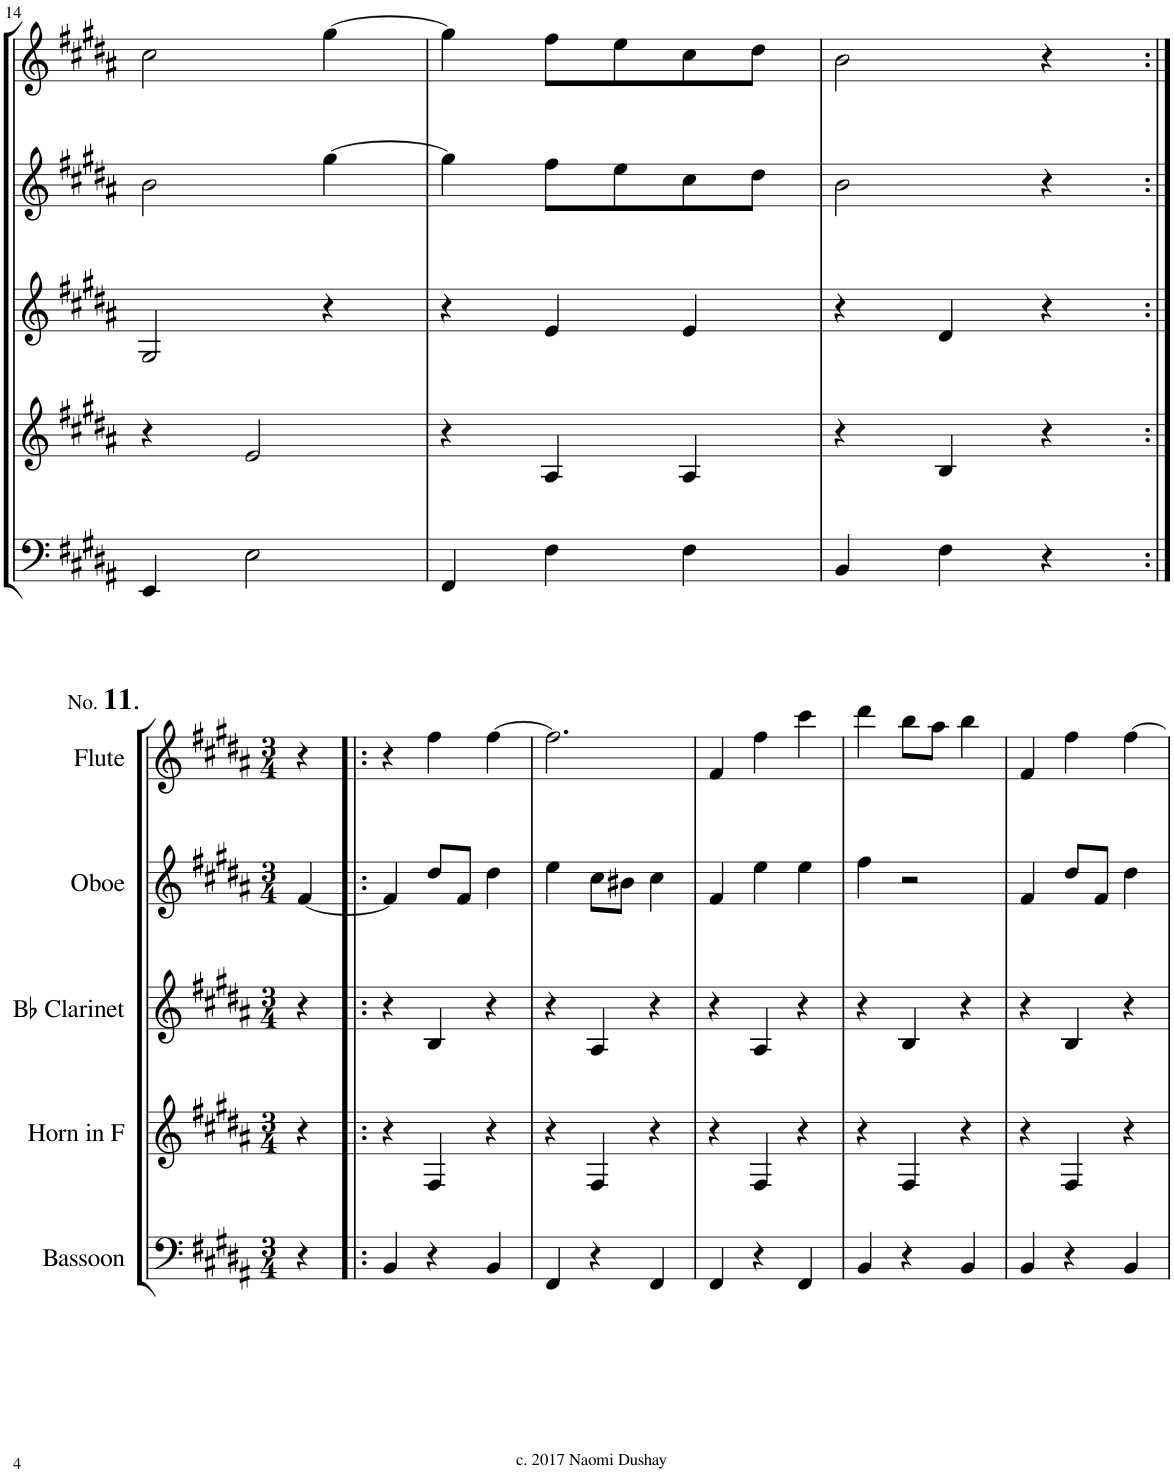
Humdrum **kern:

**kern	**kern	**kern	**kern	**kern
*part5	*part4	*part3	*part2	*part1
*staff5	*staff4	*staff3	*staff2	*staff1
*I"Bassoon	*I"Horn in F	*I"Bb Clarinet	*I"Oboe	*I"Flute
*I'Bsn	*I'Hn	*I'Cl	*I'Ob	*I'Fl
!!LO:PB:g=z
*clefF4	*clefG2	*clefG2	*clefG2	*clefG2
*	*ITrd4c7	*ITrd1c2	*	*
*k[f#c#g#d#a#]	*k[f#c#g#d#a#]	*k[f#c#g#d#a#]	*k[f#c#g#d#a#]	*k[f#c#g#d#a#]
*M3/4	*M3/4	*M3/4	*M3/4	*M3/4
=14	=14	=14	=14	=14
4EE/	4r	2G#/	2b\	2cc#\
2E\	2e/	.	.	.
.	.	4r	[4gg#\	[4gg#\
=15	=15	=15	=15	=15
4FF#/	4r	4r	4gg#\]	4gg#\]
4F#\	4A#/	4e/	8ff#\L	8ff#\L
.	.	.	8ee\	8ee\
4F#\	4A#/	4e/	8cc#\	8cc#\
.	.	.	8dd#\J	8dd#\J
=16	=16	=16	=16	=16
4BB/	4r	4r	2b\	2b\
4F#\	4B/	4d#/	.	.
4r	4r	4r	4r	4r
!!LO:LB:g=z
=1:|!	=1:|!	=1:|!	=1:|!	=1:|!
*	*clefG2	*	*	*
*k[f#c#g#d#a#]	*k[f#c#g#d#a#]	*k[f#c#g#d#a#]	*k[f#c#g#d#a#]	*k[f#c#g#d#a#]
*M3/4	*M3/4	*M3/4	*M3/4	*M3/4
!	!	!	!	!LO:TX:a:t=No.
!	!	!	!	!LO:TX:a:B:t=11
!	!	!	!	!LO:TX:a:t=.
4r	4r	4r	[4f#/	4r
=2!|:	=2!|:	=2!|:	=2!|:	=2!|:
4BB/	4r	4r	4f#/]	4r
4r	4F#/	4B/	8dd#/L	4ff#\
.	.	.	8f#/J	.
4BB/	4r	4r	4dd#\	[4ff#\
=3	=3	=3	=3	=3
4FF#/	4r	4r	4ee\	2.ff#\]
4r	4F#/	4A#/	8cc#\L	.
.	.	.	8b#X\J	.
4FF#/	4r	4r	4cc#\	.
=4	=4	=4	=4	=4
4FF#/	4r	4r	4f#/	4f#/
4r	4F#/	4A#/	4ee\	4ff#\
4FF#/	4r	4r	4ee\	4ccc#\
=5	=5	=5	=5	=5
4BB/	4r	4r	4ff#\	4ddd#\
4r	4F#/	4B/	2r	8bb\L
.	.	.	.	8aa#\J
4BB/	4r	4r	.	4bb\
=6	=6	=6	=6	=6
4BB/	4r	4r	4f#/	4f#/
4r	4F#/	4B/	8dd#/L	4ff#\
.	.	.	8f#/J	.
4BB/	4r	4r	4dd#\	[4ff#\
=	=	=	=	=
*-	*-	*-	*-	*-
